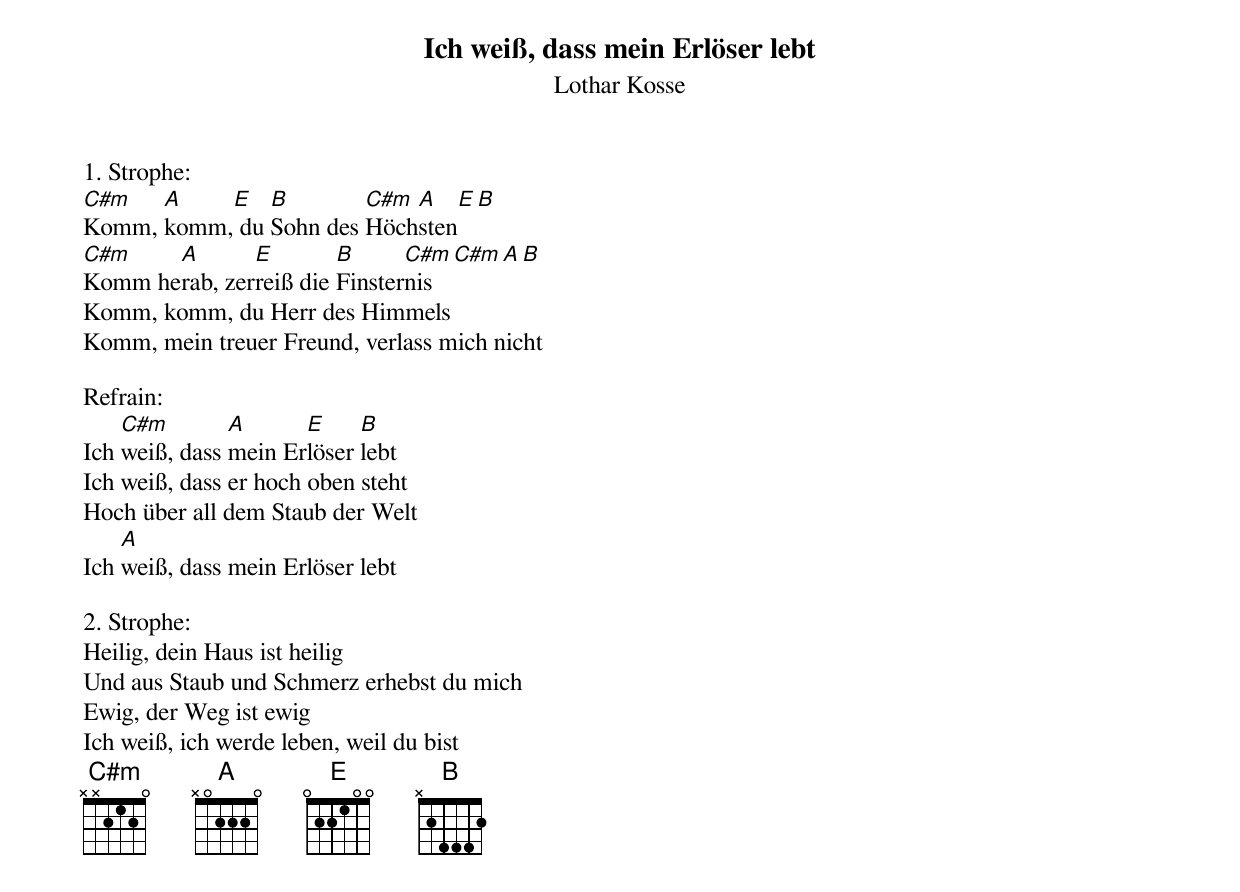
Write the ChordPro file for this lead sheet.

{title:Ich weiß, dass mein Erlöser lebt}
{subtitle:Lothar Kosse}
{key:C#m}

1. Strophe:
[C#m]Komm, [A]komm,[E] du [B]Sohn des [C#m]Höch[A]sten[E][B]
[C#m]Komm he[A]rab, zer[E]reiß die [B]Finster[C#m]nis[C#m][A][B]
Komm, komm, du Herr des Himmels
Komm, mein treuer Freund, verlass mich nicht

Refrain:
Ich [C#m]weiß, dass [A]mein Er[E]löser [B]lebt
Ich weiß, dass er hoch oben steht
Hoch über all dem Staub der Welt
Ich [A]weiß, dass mein Erlöser lebt

2. Strophe:
Heilig, dein Haus ist heilig
Und aus Staub und Schmerz erhebst du mich
Ewig, der Weg ist ewig
Ich weiß, ich werde leben, weil du bist
